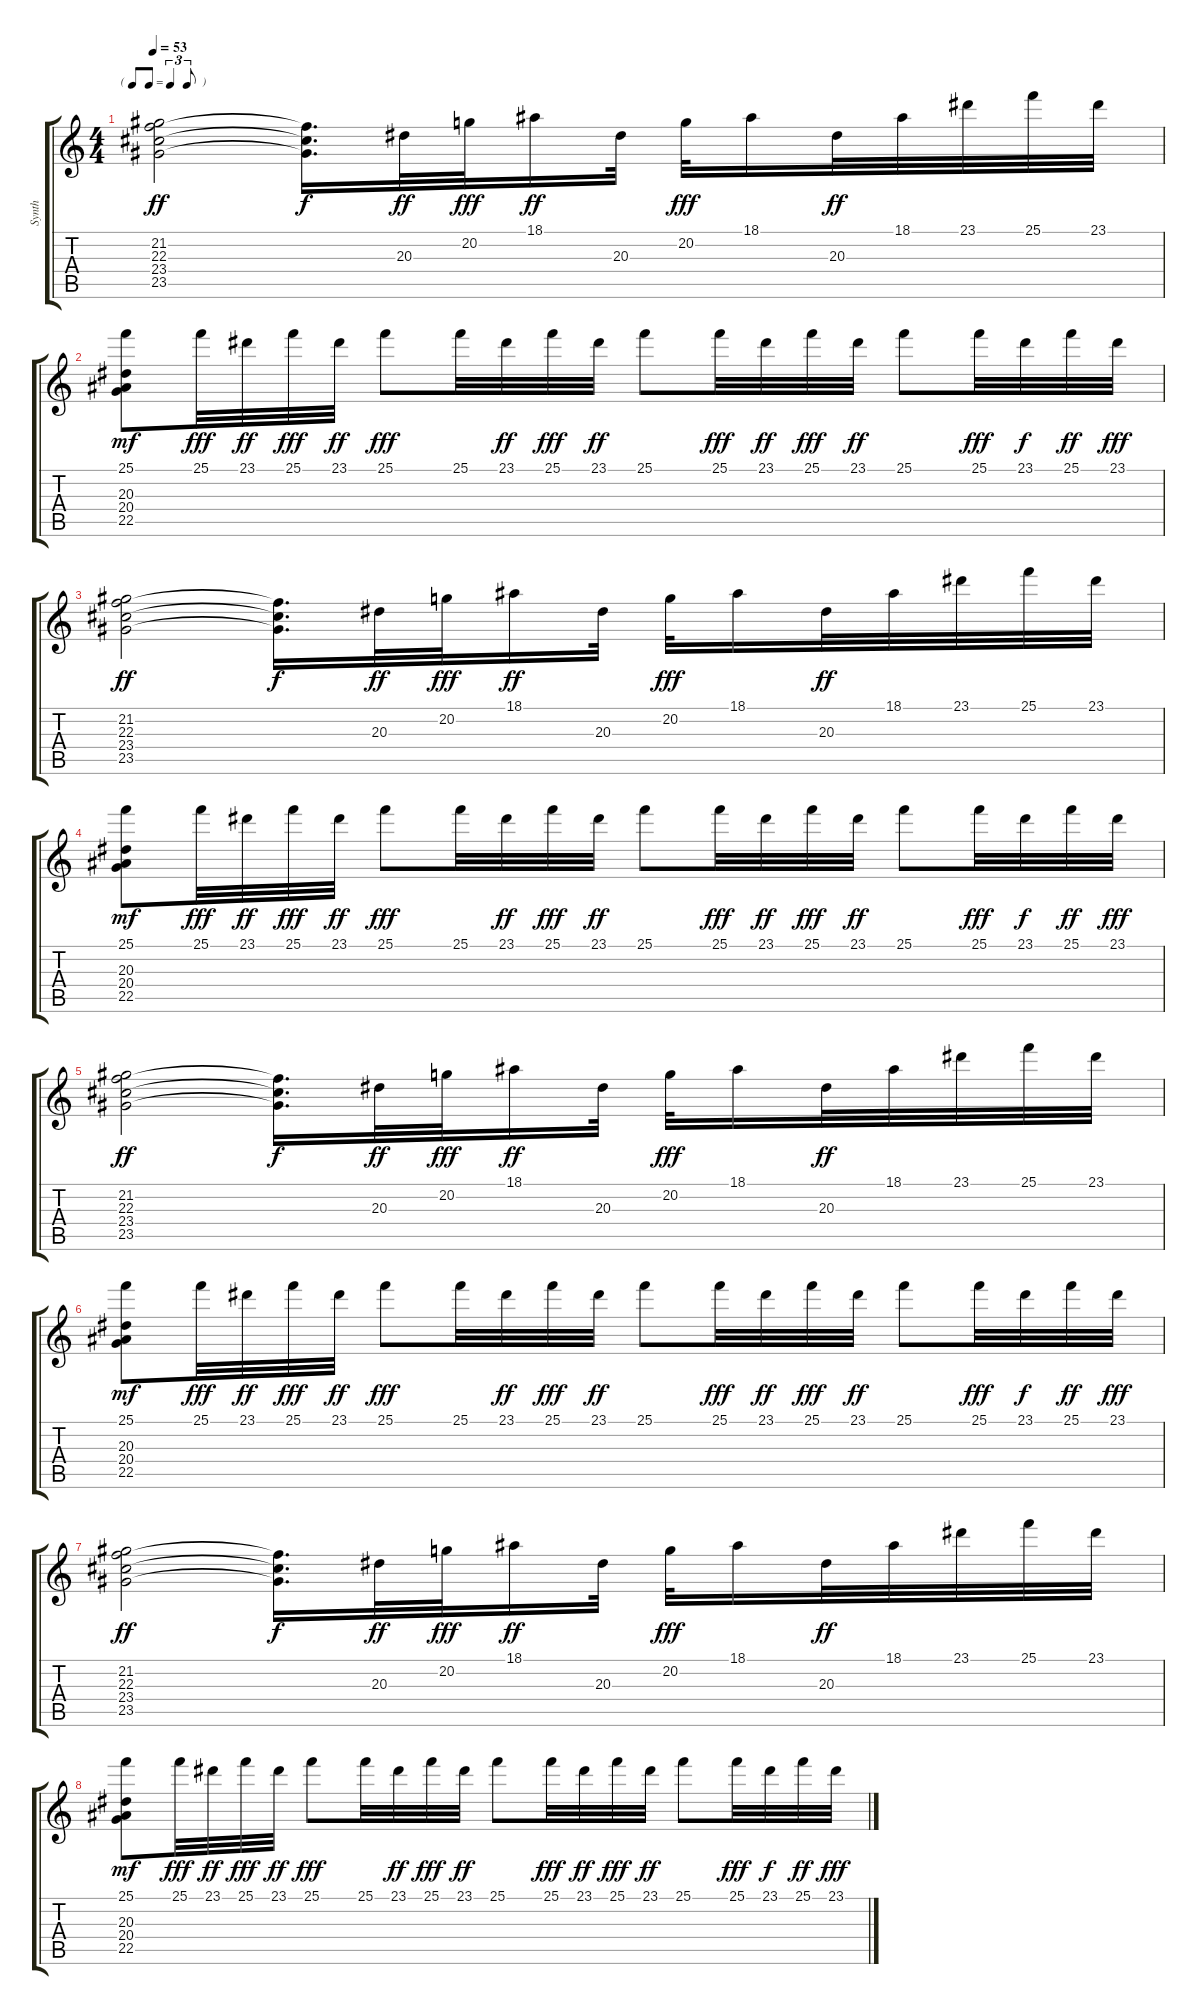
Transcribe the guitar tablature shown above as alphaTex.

\track ("Synth" "Synth") {instrument synthbrass1}
\staff {score tabs}
\tuning (E4 B3 G3 D3 A2 E2) {hide}
\ts (4 4)
\tf triplet8th
\tempo 53
\clef g2
\ks c
(21.2 22.3 23.4 23.5).2{dy ff} (22.3{t} 23.4{t} 23.5{t}).16{d dy f} 20.3.32{dy ff} 20.2.32{dy fff} 18.1.16{dy ff} 20.3.32 20.2.32{dy fff} 18.1.16 20.3.32{dy ff} 18.1.32 23.1.32 25.1.32 23.1.32 |
(25.1 20.3 20.4 22.5).8{dy mf} 25.1.32{dy fff} 23.1.32{dy ff} 25.1.32{dy fff} 23.1.32{dy ff} 25.1.8{dy fff} 25.1.32 23.1.32{dy ff} 25.1.32{dy fff} 23.1.32{dy ff} 25.1.8 25.1.32{dy fff} 23.1.32{dy ff} 25.1.32{dy fff} 23.1.32{dy ff} 25.1.8 25.1.32{dy fff} 23.1.32{dy f} 25.1.32{dy ff} 23.1.32{dy fff} |
(21.2 22.3 23.4 23.5).2{dy ff} (22.3{t} 23.4{t} 23.5{t}).16{d dy f} 20.3.32{dy ff} 20.2.32{dy fff} 18.1.16{dy ff} 20.3.32 20.2.32{dy fff} 18.1.16 20.3.32{dy ff} 18.1.32 23.1.32 25.1.32 23.1.32 |
(25.1 20.3 20.4 22.5).8{dy mf} 25.1.32{dy fff} 23.1.32{dy ff} 25.1.32{dy fff} 23.1.32{dy ff} 25.1.8{dy fff} 25.1.32 23.1.32{dy ff} 25.1.32{dy fff} 23.1.32{dy ff} 25.1.8 25.1.32{dy fff} 23.1.32{dy ff} 25.1.32{dy fff} 23.1.32{dy ff} 25.1.8 25.1.32{dy fff} 23.1.32{dy f} 25.1.32{dy ff} 23.1.32{dy fff} |
(21.2 22.3 23.4 23.5).2{dy ff} (22.3{t} 23.4{t} 23.5{t}).16{d dy f} 20.3.32{dy ff} 20.2.32{dy fff} 18.1.16{dy ff} 20.3.32 20.2.32{dy fff} 18.1.16 20.3.32{dy ff} 18.1.32 23.1.32 25.1.32 23.1.32 |
(25.1 20.3 20.4 22.5).8{dy mf} 25.1.32{dy fff} 23.1.32{dy ff} 25.1.32{dy fff} 23.1.32{dy ff} 25.1.8{dy fff} 25.1.32 23.1.32{dy ff} 25.1.32{dy fff} 23.1.32{dy ff} 25.1.8 25.1.32{dy fff} 23.1.32{dy ff} 25.1.32{dy fff} 23.1.32{dy ff} 25.1.8 25.1.32{dy fff} 23.1.32{dy f} 25.1.32{dy ff} 23.1.32{dy fff} |
(21.2 22.3 23.4 23.5).2{dy ff} (22.3{t} 23.4{t} 23.5{t}).16{d dy f} 20.3.32{dy ff} 20.2.32{dy fff} 18.1.16{dy ff} 20.3.32 20.2.32{dy fff} 18.1.16 20.3.32{dy ff} 18.1.32 23.1.32 25.1.32 23.1.32 |
(25.1 20.3 20.4 22.5).8{dy mf} 25.1.32{dy fff} 23.1.32{dy ff} 25.1.32{dy fff} 23.1.32{dy ff} 25.1.8{dy fff} 25.1.32 23.1.32{dy ff} 25.1.32{dy fff} 23.1.32{dy ff} 25.1.8 25.1.32{dy fff} 23.1.32{dy ff} 25.1.32{dy fff} 23.1.32{dy ff} 25.1.8 25.1.32{dy fff} 23.1.32{dy f} 25.1.32{dy ff} 23.1.32{dy fff}
